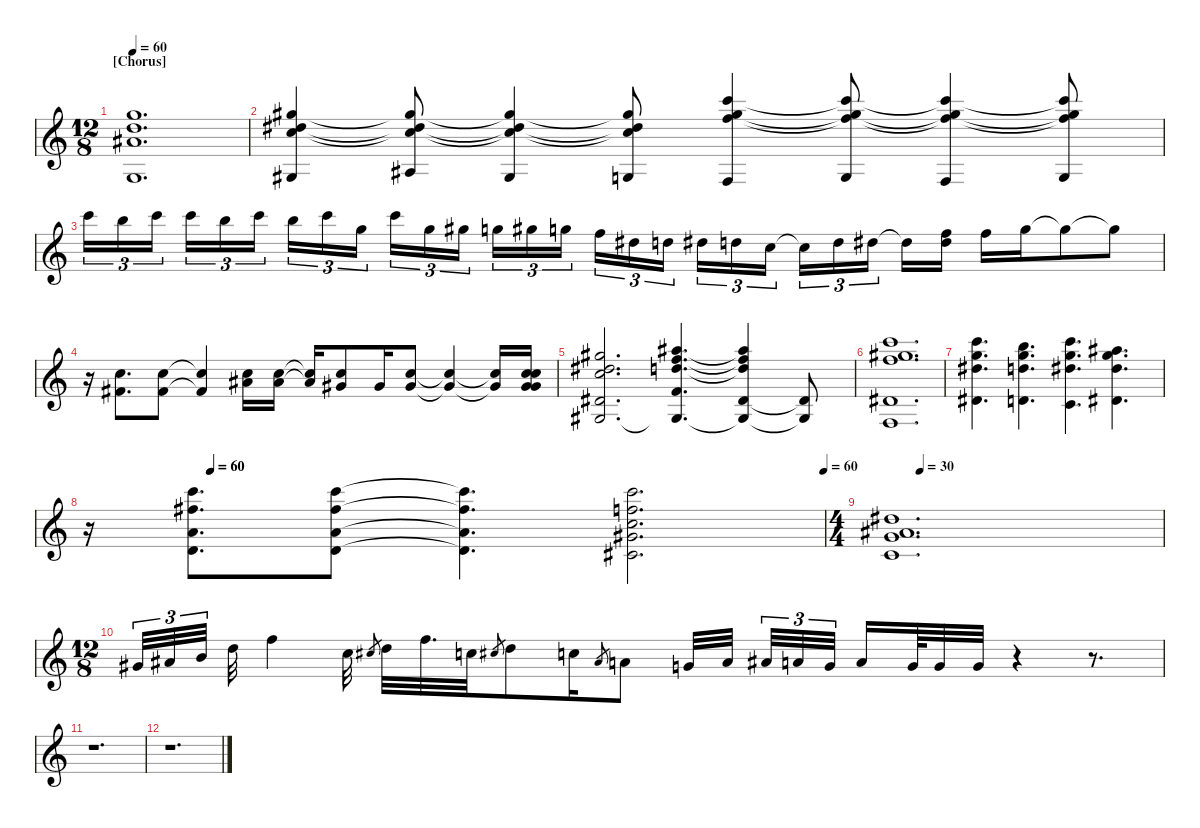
\defaultSystemsLayout 4
\hideDynamics
\bracketExtendMode nobrackets
\singleTrackTrackNamePolicy hidden
\multiTrackTrackNamePolicy hidden
\otherSystemsTrackNameOrientation horizontal
\track ("Keyboard" "org.") {instrument drawbarorgan}
\staff {score}
\tuning (E5 B4 G4 D4 A3 E3)
\ts (12 8)
\section ("" "[Chorus]")
\tempo 60
\clef g2
\ks c
(3.1 3.2 3.3{acc #} 3.6).1{d dy f beam Up} |
(4.1{acc #} 4.2{acc #} 5.3 4.6{acc #}).4{beam Up} (4.1{t acc #} 4.2{t acc #} 5.3{t} 1.5{acc #}).8{beam Up} (4.1{t acc #} 4.2{t acc #} 5.3{t} 4.6{acc #}).4{beam Up} (4.1{t acc #} 4.2{t acc #} 5.3{t} 3.6).8{beam Up} (8.1 9.2{acc #} 10.3 1.6).4{beam Up} (8.1{t} 9.2{t acc #} 10.3{t} 3.6).8{beam Up} (8.1{t} 9.2{t acc #} 10.3{t} 1.6).4{beam Up} (8.1{t} 9.2{t acc #} 10.3{t} 3.6).8{beam Up} |
8.1.16{tu (3 2) beam Down} 7.1.16{tu (3 2) beam Down} 8.1.16{tu (3 2) beam Down} 8.1.16{tu (3 2) beam Down} 7.1.16{tu (3 2) beam Down} 8.1.16{tu (3 2) beam Down} 7.1.16{tu (3 2) beam Down} 8.1.16{tu (3 2) beam Down} 3.1.16{tu (3 2) beam Down} 8.1.16{tu (3 2) beam Down} 3.1.16{tu (3 2) beam Down} 4.1{acc #}.16{tu (3 2) beam Down} 3.1.16{tu (3 2) beam Down} 4.1{acc #}.16{tu (3 2) beam Down} 3.1.16{tu (3 2) beam Down} 1.1.16{tu (3 2) beam Down} 4.2{acc #}.16{tu (3 2) beam Down} 3.2.16{tu (3 2) beam Down} 4.2{acc #}.16{tu (3 2) beam Down} 3.2.16{tu (3 2) beam Down} 1.2.16{tu (3 2) beam Down} 1.2{t}.16{tu (3 2) beam Down} 3.2.16{tu (3 2) beam Down} 4.2{acc #}.16{tu (3 2) beam Down} 4.2{t acc #}.16{beam Down} (1.1 4.2{acc #}).16{beam Down} 1.1.16{beam Down} 3.1.16{beam Down} 3.1{t}.8{beam Down} 3.1{t}.8{beam Down} |
r.16{beam Down} (1.2 4.4{acc #}).8{d beam Up} (1.2 4.4{acc #}).8{beam Up} (1.2{t} 4.4{t acc #}).4{beam Up} (1.2 3.3{acc #}).16{beam Down} (1.2 3.3{acc #}).16{beam Down} (1.2{t} 3.3{t acc #}).16{beam Up} (1.2 1.3{acc #}).8{beam Up} 1.3{acc #}.16{beam Up} (1.2 1.3{acc #}).8{beam Up} (1.2{t} 1.3{t acc #}).4{beam Up} (1.2{t} 1.3{t acc #}).16{beam Up} (1.2 5.3 6.4{acc #} 11.5{acc #}).16{beam Up} |
(4.1{acc #} 4.2{acc #} 5.3 1.4{acc #} 4.6{acc #}).2{d beam Up} (6.1{acc #} 6.2 7.3 3.4 4.6{t acc #}).4{d beam Up} (6.1{t acc #} 6.2{t} 7.3{t} 1.4{acc #} 4.6{t acc #}).4{beam Up} (1.4{t acc #} 4.6{t acc #}).8{beam Up} |
(8.1 9.2{acc #} 10.3 1.4{acc #} 1.6).1{d beam Up} |
(8.1 8.2 8.3{acc #} 1.4{acc #}).4{d beam Down} (7.1 8.2 7.3 0.4).4{d beam Down} (8.1 8.2 8.3{acc #} 3.5).4{d beam Down} (6.1{acc #} 8.2 8.3{acc #} 1.4{acc #}).4{d beam Down} |
\tempo (60 0.166567)
\tempo (60 0.166667)
\tempo (60 1)
r.16{beam Down} (8.1 7.2{acc #} 2.3 0.4).8{d beam Down} (8.1 7.2{acc #} 2.3 0.4).8{beam Down} (8.1{t} 7.2{t acc #} 2.3{t} 0.4{t}).4{d beam Down} (8.1 6.2 5.3 6.4{acc #} 4.5{acc #}).2{d beam Down} |
\ts (4 4)
\beaming (8 2 2 2 2)
\tempo (30 0.0833333)
(4.2{acc #} 3.3{acc #} 5.4 3.5).1{d beam Up} |
\ts (12 8)
\beaming (8 3 3 3 3)
1.3{acc #}.32{tu (3 2) beam Up} 3.3{acc #}.32{tu (3 2) beam Up} 0.2.32{tu (3 2) beam Up} 3.2.32{beam Down} 1.1.4{beam Down} 5.3.32{beam Down} 6.3{acc #}.8{gr dy mf beam Up} 7.3.32{dy f beam Down} 6.2.32{d beam Down} 5.3.32{beam Down} 6.3{acc #}.8{gr dy mf beam Up} 7.3.8{dy f beam Down} 5.3.16{beam Down} 8.4{acc #}.8{gr dy mf beam Up} 7.4.8{dy f beam Down} 0.3.32{beam Up} 2.3.32{beam Up} 3.3{acc #}.32{tu (3 2) beam Up} 2.3.32{tu (3 2) beam Up} 0.3.32{tu (3 2) beam Up} 2.3.16{beam Up} 0.3.64{beam Up} 0.3.32{beam Up} 0.3.32{beam Up} r.4{beam Up} r.8{d beam Up} |
r.1{d beam Down} |
r.1{d beam Down}
